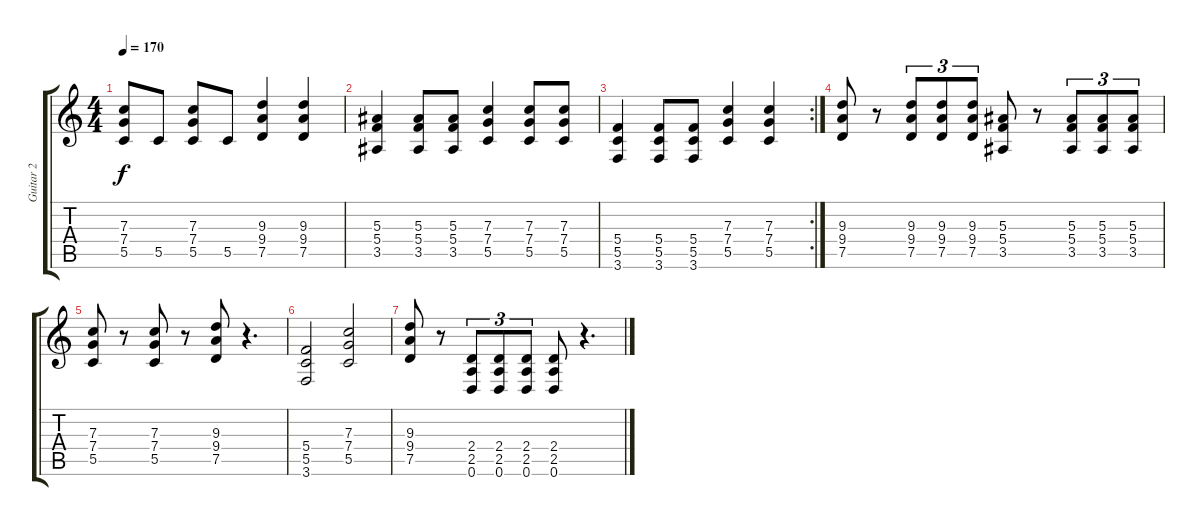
\track ("Guitar 2" "Guitar 2") {instrument distortionguitar}
\staff {score tabs}
\tuning (D4 A3 F3 C3 G2 D2) {hide}
\ts (4 4)
\tempo 170
\clef g2
\ks c
(7.3 7.4 5.5).8{dy f} 5.5.8 (7.3 7.4 5.5).8 5.5.8 (9.3 9.4 7.5).4 (9.3 9.4 7.5).4 |
(5.3 5.4 3.5).4 (5.3 5.4 3.5).8 (5.3 5.4 3.5).8 (7.3 7.4 5.5).4 (7.3 7.4 5.5).8 (7.3 7.4 5.5).8 |
\rc 2
(5.4 5.5 3.6).4 (5.4 5.5 3.6).8 (5.4 5.5 3.6).8 (7.3 7.4 5.5).4 (7.3 7.4 5.5).4 |
(9.3 9.4 7.5).8 r.8 (9.3 9.4 7.5).8{tu (3 2)} (9.3 9.4 7.5).8{tu (3 2)} (9.3 9.4 7.5).8{tu (3 2)} (5.3 5.4 3.5).8 r.8 (5.3 5.4 3.5).8{tu (3 2)} (5.3 5.4 3.5).8{tu (3 2)} (5.3 5.4 3.5).8{tu (3 2)} |
(7.3 7.4 5.5).8 r.8 (7.3 7.4 5.5).8 r.8 (9.3 9.4 7.5).8 r.4{d} |
(5.4 5.5 3.6).2 (7.3 7.4 5.5).2 |
(9.3 9.4 7.5).8 r.8 (2.4 2.5 0.6).8{tu (3 2)} (2.4 2.5 0.6).8{tu (3 2)} (2.4 2.5 0.6).8{tu (3 2)} (2.4 2.5 0.6).8 r.4{d}
